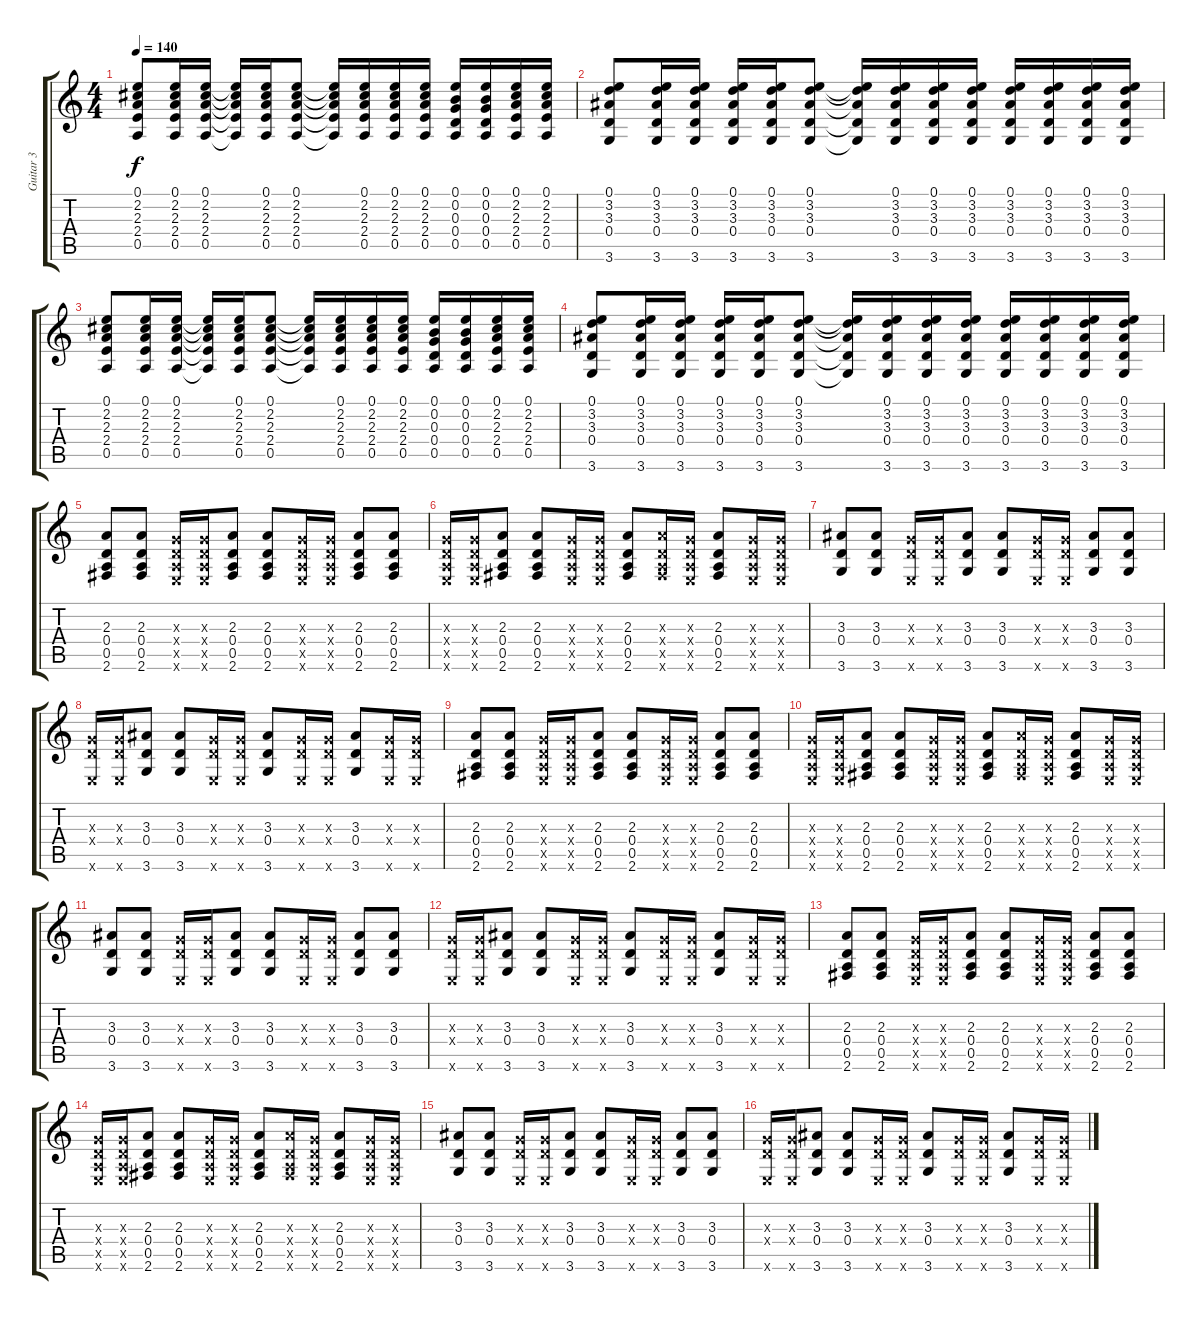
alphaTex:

\track ("Guitar 3" "Guitar 3") {instrument distortionguitar}
\staff {score tabs}
\tuning (E4 B3 G3 D3 A2 E2) {hide}
\ts (4 4)
\tempo 140
\clef g2
\ks c
(0.1 2.2 2.3 2.4 0.5).8{dy f} (0.1 2.2 2.3 2.4 0.5).16 (0.1 2.2 2.3 2.4 0.5).16 (0.1{t} 2.2{t} 2.3{t} 2.4{t} 0.5{t}).16 (0.1 2.2 2.3 2.4 0.5).16 (0.1 2.2 2.3 2.4 0.5).8 (0.1{t} 2.2{t} 2.3{t} 2.4{t} 0.5{t}).16 (0.1 2.2 2.3 2.4 0.5).16 (0.1 2.2 2.3 2.4 0.5).16 (0.1 2.2 2.3 2.4 0.5).16 (0.1 0.2 0.3 0.4 0.5).16 (0.1 0.2 0.3 0.4 0.5).16 (0.1 2.2 2.3 2.4 0.5).16 (0.1 2.2 2.3 2.4 0.5).16 |
(0.1 3.2 3.3 0.4 3.6).8 (0.1 3.2 3.3 0.4 3.6).16 (0.1 3.2 3.3 0.4 3.6).16 (0.1 3.2 3.3 0.4 3.6).16 (0.1 3.2 3.3 0.4 3.6).16 (0.1 3.2 3.3 0.4 3.6).8 (0.1{t} 3.2{t} 3.3{t} 0.4{t} 3.6{t}).16 (0.1 3.2 3.3 0.4 3.6).16 (0.1 3.2 3.3 0.4 3.6).16 (0.1 3.2 3.3 0.4 3.6).16 (0.1 3.2 3.3 0.4 3.6).16 (0.1 3.2 3.3 0.4 3.6).16 (0.1 3.2 3.3 0.4 3.6).16 (0.1 3.2 3.3 0.4 3.6).16 |
(0.1 2.2 2.3 2.4 0.5).8 (0.1 2.2 2.3 2.4 0.5).16 (0.1 2.2 2.3 2.4 0.5).16 (0.1{t} 2.2{t} 2.3{t} 2.4{t} 0.5{t}).16 (0.1 2.2 2.3 2.4 0.5).16 (0.1 2.2 2.3 2.4 0.5).8 (0.1{t} 2.2{t} 2.3{t} 2.4{t} 0.5{t}).16 (0.1 2.2 2.3 2.4 0.5).16 (0.1 2.2 2.3 2.4 0.5).16 (0.1 2.2 2.3 2.4 0.5).16 (0.1 0.2 0.3 0.4 0.5).16 (0.1 0.2 0.3 0.4 0.5).16 (0.1 2.2 2.3 2.4 0.5).16 (0.1 2.2 2.3 2.4 0.5).16 |
(0.1 3.2 3.3 0.4 3.6).8 (0.1 3.2 3.3 0.4 3.6).16 (0.1 3.2 3.3 0.4 3.6).16 (0.1 3.2 3.3 0.4 3.6).16 (0.1 3.2 3.3 0.4 3.6).16 (0.1 3.2 3.3 0.4 3.6).8 (0.1{t} 3.2{t} 3.3{t} 0.4{t} 3.6{t}).16 (0.1 3.2 3.3 0.4 3.6).16 (0.1 3.2 3.3 0.4 3.6).16 (0.1 3.2 3.3 0.4 3.6).16 (0.1 3.2 3.3 0.4 3.6).16 (0.1 3.2 3.3 0.4 3.6).16 (0.1 3.2 3.3 0.4 3.6).16 (0.1 3.2 3.3 0.4 3.6).16 |
(2.3 0.4 0.5 2.6).8 (2.3 0.4 0.5 2.6).8 (0.3{x} 0.4{x} 0.5{x} 0.6{x}).16 (0.3{x} 0.4{x} 0.5{x} 0.6{x}).16 (2.3 0.4 0.5 2.6).8 (2.3 0.4 0.5 2.6).8 (0.3{x} 0.4{x} 0.5{x} 0.6{x}).16 (0.3{x} 0.4{x} 0.5{x} 0.6{x}).16 (2.3 0.4 0.5 2.6).8 (2.3 0.4 0.5 2.6).8 |
(0.3{x} 0.4{x} 0.5{x} 0.6{x}).16 (0.3{x} 0.4{x} 0.5{x} 0.6{x}).16 (2.3 0.4 0.5 2.6).8 (2.3 0.4 0.5 2.6).8 (0.3{x} 0.4{x} 0.5{x} 0.6{x}).16 (0.3{x} 0.4{x} 0.5{x} 0.6{x}).16 (2.3 0.4 0.5 2.6).8 (2.3{x} 0.4{x} 0.5{x} 2.6{x}).16 (0.3{x} 0.4{x} 0.5{x} 0.6{x}).16 (2.3 0.4 0.5 2.6).8 (0.3{x} 0.4{x} 0.5{x} 0.6{x}).16 (0.3{x} 0.4{x} 0.5{x} 0.6{x}).16 |
(3.3 0.4 3.6).8 (3.3 0.4 3.6).8 (0.3{x} 0.4{x} 0.6{x}).16 (0.3{x} 0.4{x} 0.6{x}).16 (3.3 0.4 3.6).8 (3.3 0.4 3.6).8 (0.3{x} 0.4{x} 0.6{x}).16 (0.3{x} 0.4{x} 0.6{x}).16 (3.3 0.4 3.6).8 (3.3 0.4 3.6).8 |
(0.3{x} 0.4{x} 0.6{x}).16 (0.3{x} 0.4{x} 0.6{x}).16 (3.3 0.4 3.6).8 (3.3 0.4 3.6).8 (0.3{x} 0.4{x} 0.6{x}).16 (0.3{x} 0.4{x} 0.6{x}).16 (3.3 0.4 3.6).8 (0.3{x} 0.4{x} 0.6{x}).16 (0.3{x} 0.4{x} 0.6{x}).16 (3.3 0.4 3.6).8 (0.3{x} 0.4{x} 0.6{x}).16 (0.3{x} 0.4{x} 0.6{x}).16 |
(2.3 0.4 0.5 2.6).8 (2.3 0.4 0.5 2.6).8 (0.3{x} 0.4{x} 0.5{x} 0.6{x}).16 (0.3{x} 0.4{x} 0.5{x} 0.6{x}).16 (2.3 0.4 0.5 2.6).8 (2.3 0.4 0.5 2.6).8 (0.3{x} 0.4{x} 0.5{x} 0.6{x}).16 (0.3{x} 0.4{x} 0.5{x} 0.6{x}).16 (2.3 0.4 0.5 2.6).8 (2.3 0.4 0.5 2.6).8 |
(0.3{x} 0.4{x} 0.5{x} 0.6{x}).16 (0.3{x} 0.4{x} 0.5{x} 0.6{x}).16 (2.3 0.4 0.5 2.6).8 (2.3 0.4 0.5 2.6).8 (0.3{x} 0.4{x} 0.5{x} 0.6{x}).16 (0.3{x} 0.4{x} 0.5{x} 0.6{x}).16 (2.3 0.4 0.5 2.6).8 (2.3{x} 0.4{x} 0.5{x} 2.6{x}).16 (0.3{x} 0.4{x} 0.5{x} 0.6{x}).16 (2.3 0.4 0.5 2.6).8 (0.3{x} 0.4{x} 0.5{x} 0.6{x}).16 (0.3{x} 0.4{x} 0.5{x} 0.6{x}).16 |
(3.3 0.4 3.6).8 (3.3 0.4 3.6).8 (0.3{x} 0.4{x} 0.6{x}).16 (0.3{x} 0.4{x} 0.6{x}).16 (3.3 0.4 3.6).8 (3.3 0.4 3.6).8 (0.3{x} 0.4{x} 0.6{x}).16 (0.3{x} 0.4{x} 0.6{x}).16 (3.3 0.4 3.6).8 (3.3 0.4 3.6).8 |
(0.3{x} 0.4{x} 0.6{x}).16 (0.3{x} 0.4{x} 0.6{x}).16 (3.3 0.4 3.6).8 (3.3 0.4 3.6).8 (0.3{x} 0.4{x} 0.6{x}).16 (0.3{x} 0.4{x} 0.6{x}).16 (3.3 0.4 3.6).8 (0.3{x} 0.4{x} 0.6{x}).16 (0.3{x} 0.4{x} 0.6{x}).16 (3.3 0.4 3.6).8 (0.3{x} 0.4{x} 0.6{x}).16 (0.3{x} 0.4{x} 0.6{x}).16 |
(2.3 0.4 0.5 2.6).8 (2.3 0.4 0.5 2.6).8 (0.3{x} 0.4{x} 0.5{x} 0.6{x}).16 (0.3{x} 0.4{x} 0.5{x} 0.6{x}).16 (2.3 0.4 0.5 2.6).8 (2.3 0.4 0.5 2.6).8 (0.3{x} 0.4{x} 0.5{x} 0.6{x}).16 (0.3{x} 0.4{x} 0.5{x} 0.6{x}).16 (2.3 0.4 0.5 2.6).8 (2.3 0.4 0.5 2.6).8 |
(0.3{x} 0.4{x} 0.5{x} 0.6{x}).16 (0.3{x} 0.4{x} 0.5{x} 0.6{x}).16 (2.3 0.4 0.5 2.6).8 (2.3 0.4 0.5 2.6).8 (0.3{x} 0.4{x} 0.5{x} 0.6{x}).16 (0.3{x} 0.4{x} 0.5{x} 0.6{x}).16 (2.3 0.4 0.5 2.6).8 (2.3{x} 0.4{x} 0.5{x} 2.6{x}).16 (0.3{x} 0.4{x} 0.5{x} 0.6{x}).16 (2.3 0.4 0.5 2.6).8 (0.3{x} 0.4{x} 0.5{x} 0.6{x}).16 (0.3{x} 0.4{x} 0.5{x} 0.6{x}).16 |
(3.3 0.4 3.6).8 (3.3 0.4 3.6).8 (0.3{x} 0.4{x} 0.6{x}).16 (0.3{x} 0.4{x} 0.6{x}).16 (3.3 0.4 3.6).8 (3.3 0.4 3.6).8 (0.3{x} 0.4{x} 0.6{x}).16 (0.3{x} 0.4{x} 0.6{x}).16 (3.3 0.4 3.6).8 (3.3 0.4 3.6).8 |
(0.3{x} 0.4{x} 0.6{x}).16 (0.3{x} 0.4{x} 0.6{x}).16 (3.3 0.4 3.6).8 (3.3 0.4 3.6).8 (0.3{x} 0.4{x} 0.6{x}).16 (0.3{x} 0.4{x} 0.6{x}).16 (3.3 0.4 3.6).8 (0.3{x} 0.4{x} 0.6{x}).16 (0.3{x} 0.4{x} 0.6{x}).16 (3.3 0.4 3.6).8 (0.3{x} 0.4{x} 0.6{x}).16 (0.3{x} 0.4{x} 0.6{x}).16
